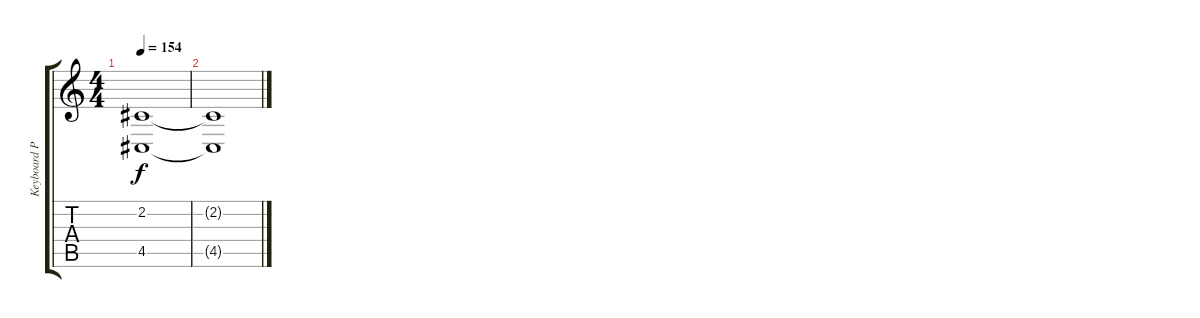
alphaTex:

\track ("Keyboard Pad" "Keyboard P") {instrument pad2warm}
\staff {score tabs}
\tuning (E4 B3 G3 D3 A2 E2) {hide}
\ts (4 4)
\tempo 154
\clef g2
\ks c
(2.2{t} 4.5{t}).1{dy f} |
(2.2{t} 4.5{t}).1
